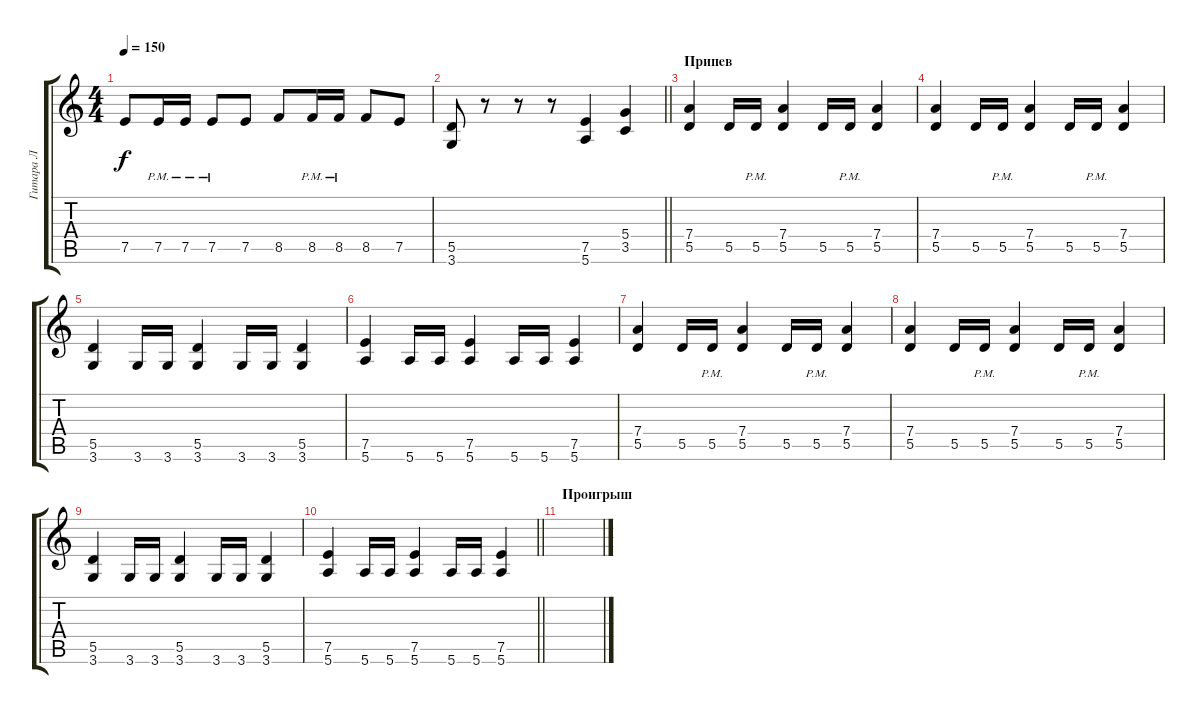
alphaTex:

\track ("Гитара Л" "Гитара Л") {instrument overdrivenguitar}
\staff {score tabs}
\tuning (E4 B3 G3 D3 A2 E2) {hide}
\ts (4 4)
\tempo 150
\clef g2
\ks c
7.5.8{dy f} 7.5{pm}.16 7.5{pm}.16 7.5{pm}.8 7.5.8 8.5.8 8.5{pm}.16 8.5{pm}.16 8.5.8 7.5.8 |
\barLineRight lightlight
(5.5 3.6).8 r.8 r.8 r.8 (7.5 5.6).4 (5.4 3.5).4 |
\section ("" "Припев")
(7.4 5.5).4 5.5.16 5.5{pm}.16 (7.4 5.5).4 5.5.16 5.5{pm}.16 (7.4 5.5).4 |
(7.4 5.5).4 5.5.16 5.5{pm}.16 (7.4 5.5).4 5.5.16 5.5{pm}.16 (7.4 5.5).4 |
(5.5 3.6).4 3.6.16 3.6.16 (5.5 3.6).4 3.6.16 3.6.16 (5.5 3.6).4 |
(7.5 5.6).4 5.6.16 5.6.16 (7.5 5.6).4 5.6.16 5.6.16 (7.5 5.6).4 |
(7.4 5.5).4 5.5.16 5.5{pm}.16 (7.4 5.5).4 5.5.16 5.5{pm}.16 (7.4 5.5).4 |
(7.4 5.5).4 5.5.16 5.5{pm}.16 (7.4 5.5).4 5.5.16 5.5{pm}.16 (7.4 5.5).4 |
(5.5 3.6).4 3.6.16 3.6.16 (5.5 3.6).4 3.6.16 3.6.16 (5.5 3.6).4 |
\barLineRight lightlight
(7.5 5.6).4 5.6.16 5.6.16 (7.5 5.6).4 5.6.16 5.6.16 (7.5 5.6).4 |
\section ("" "Проигрыш")
